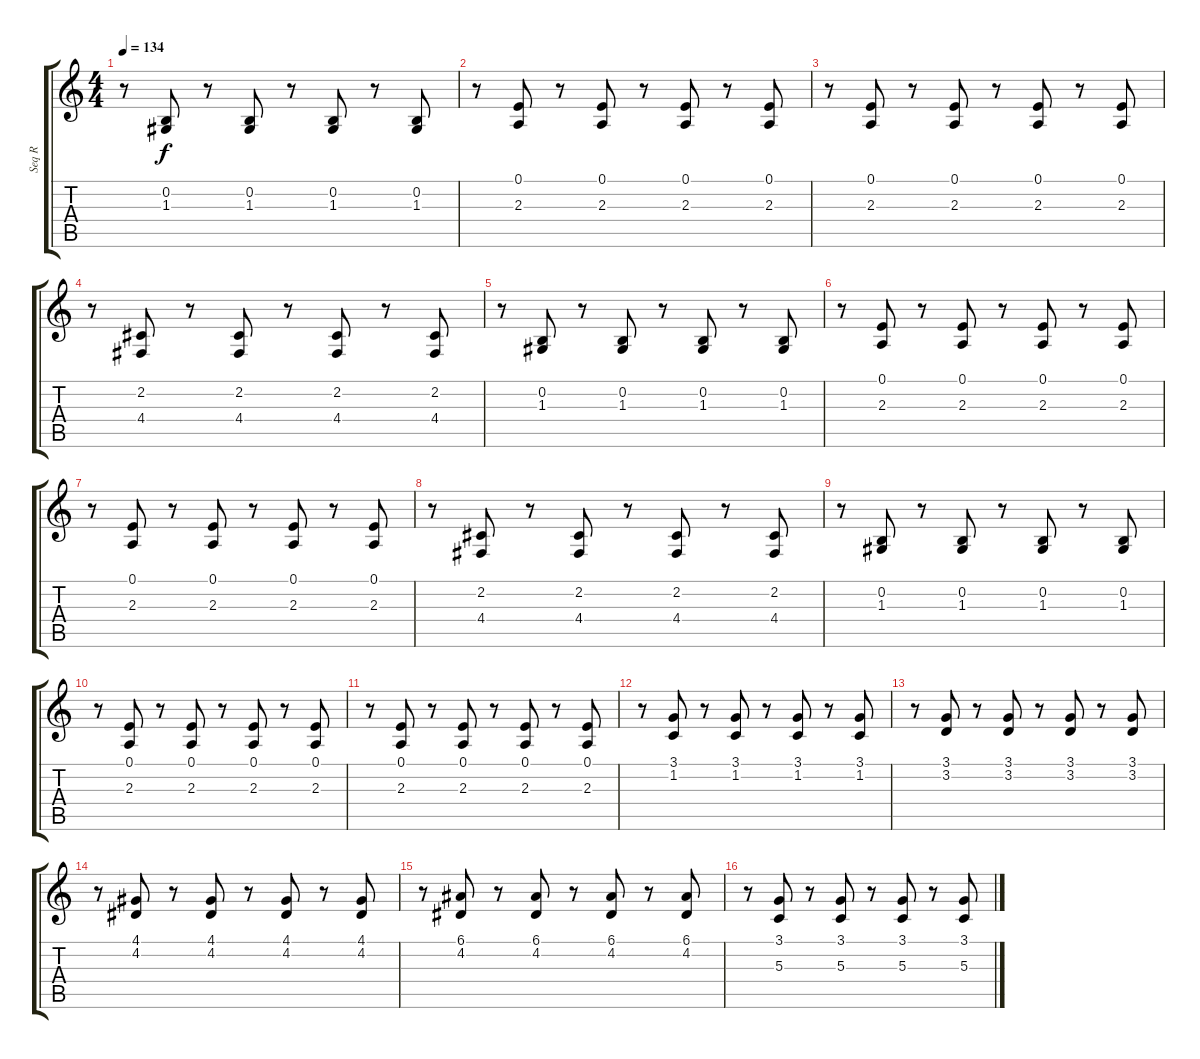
\track ("Seq R" "Seq R") {instrument lead2sawtooth}
\staff {score tabs}
\tuning (E4 B3 G3 D3 A2 E2) {hide}
\ts (4 4)
\tempo 134
\clef g2
\ks c
r.8{dy f} (0.2 1.3).8 r.8 (0.2 1.3).8 r.8 (0.2 1.3).8 r.8 (0.2 1.3).8 |
r.8 (0.1 2.3).8 r.8 (0.1 2.3).8 r.8 (0.1 2.3).8 r.8 (0.1 2.3).8 |
r.8 (0.1 2.3).8 r.8 (0.1 2.3).8 r.8 (0.1 2.3).8 r.8 (0.1 2.3).8 |
r.8 (2.2 4.4).8 r.8 (2.2 4.4).8 r.8 (2.2 4.4).8 r.8 (2.2 4.4).8 |
r.8 (0.2 1.3).8 r.8 (0.2 1.3).8 r.8 (0.2 1.3).8 r.8 (0.2 1.3).8 |
r.8 (0.1 2.3).8 r.8 (0.1 2.3).8 r.8 (0.1 2.3).8 r.8 (0.1 2.3).8 |
r.8 (0.1 2.3).8 r.8 (0.1 2.3).8 r.8 (0.1 2.3).8 r.8 (0.1 2.3).8 |
r.8 (2.2 4.4).8 r.8 (2.2 4.4).8 r.8 (2.2 4.4).8 r.8 (2.2 4.4).8 |
r.8 (0.2 1.3).8 r.8 (0.2 1.3).8 r.8 (0.2 1.3).8 r.8 (0.2 1.3).8 |
r.8 (0.1 2.3).8 r.8 (0.1 2.3).8 r.8 (0.1 2.3).8 r.8 (0.1 2.3).8 |
r.8 (0.1 2.3).8 r.8 (0.1 2.3).8 r.8 (0.1 2.3).8 r.8 (0.1 2.3).8 |
r.8 (3.1 1.2).8 r.8 (3.1 1.2).8 r.8 (3.1 1.2).8 r.8 (3.1 1.2).8 |
r.8 (3.1 3.2).8 r.8 (3.1 3.2).8 r.8 (3.1 3.2).8 r.8 (3.1 3.2).8 |
r.8 (4.1 4.2).8 r.8 (4.1 4.2).8 r.8 (4.1 4.2).8 r.8 (4.1 4.2).8 |
r.8 (6.1 4.2).8 r.8 (6.1 4.2).8 r.8 (6.1 4.2).8 r.8 (6.1 4.2).8 |
r.8 (3.1 5.3).8 r.8 (3.1 5.3).8 r.8 (3.1 5.3).8 r.8 (3.1 5.3).8
